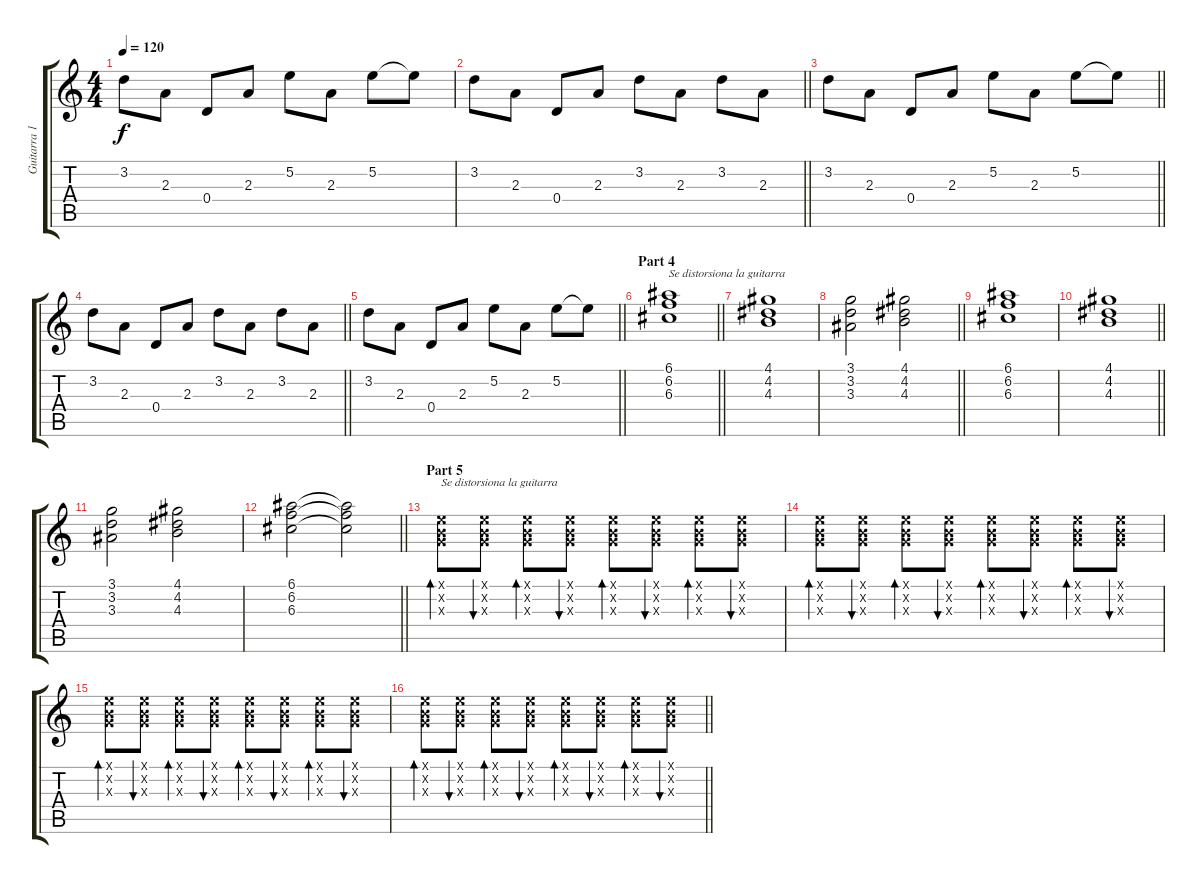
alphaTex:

\track ("Guitarra 1" "Guitarra 1") {instrument electricguitarclean}
\staff {score tabs}
\tuning (E4 B3 G3 D3 A2 E2) {hide}
\ts (4 4)
\tempo 120
\clef g2
\ks c
3.2.8{dy f} 2.3.8 0.4.8 2.3.8 5.2.8 2.3.8 5.2.8 5.2{t}.8 |
\barLineRight lightlight
3.2.8 2.3.8 0.4.8 2.3.8 3.2.8 2.3.8 3.2.8 2.3.8 |
\barLineRight lightlight
3.2.8 2.3.8 0.4.8 2.3.8 5.2.8 2.3.8 5.2.8 5.2{t}.8 |
\barLineRight lightlight
3.2.8 2.3.8 0.4.8 2.3.8 3.2.8 2.3.8 3.2.8 2.3.8 |
\barLineRight lightlight
3.2.8 2.3.8 0.4.8 2.3.8 5.2.8 2.3.8 5.2.8 5.2{t}.8 |
\section ("" "Part 4")
\barLineRight lightlight
(6.1 6.2 6.3).1{txt "Se distorsiona la guitarra" instrument distortionguitar} |
(4.1 4.2 4.3).1 |
\barLineRight lightlight
(3.1 3.2 3.3).2 (4.1 4.2 4.3).2 |
(6.1 6.2 6.3).1 |
\barLineRight lightlight
(4.1 4.2 4.3).1 |
(3.1 3.2 3.3).2 (4.1 4.2 4.3).2 |
\barLineRight lightlight
(6.1 6.2 6.3).2 (6.1{t} 6.2{t} 6.3{t}).2{instrument electricguitarclean} |
\section ("" "Part 5")
(0.1{x} 0.2{x} 0.3{x}).8{bd 60 txt "Se distorsiona la guitarra" instrument distortionguitar} (0.1{x} 0.2{x} 0.3{x}).8{bu 60} (0.1{x} 0.2{x} 0.3{x}).8{bd 60} (0.1{x} 0.2{x} 0.3{x}).8{bu 60} (0.1{x} 0.2{x} 0.3{x}).8{bd 60} (0.1{x} 0.2{x} 0.3{x}).8{bu 60} (0.1{x} 0.2{x} 0.3{x}).8{bd 60} (0.1{x} 0.2{x} 0.3{x}).8{bu 60} |
(0.1{x} 0.2{x} 0.3{x}).8{bd 60} (0.1{x} 0.2{x} 0.3{x}).8{bu 60} (0.1{x} 0.2{x} 0.3{x}).8{bd 60} (0.1{x} 0.2{x} 0.3{x}).8{bu 60} (0.1{x} 0.2{x} 0.3{x}).8{bd 60} (0.1{x} 0.2{x} 0.3{x}).8{bu 60} (0.1{x} 0.2{x} 0.3{x}).8{bd 60} (0.1{x} 0.2{x} 0.3{x}).8{bu 60} |
(0.1{x} 0.2{x} 0.3{x}).8{bd 60} (0.1{x} 0.2{x} 0.3{x}).8{bu 60} (0.1{x} 0.2{x} 0.3{x}).8{bd 60} (0.1{x} 0.2{x} 0.3{x}).8{bu 60} (0.1{x} 0.2{x} 0.3{x}).8{bd 60} (0.1{x} 0.2{x} 0.3{x}).8{bu 60} (0.1{x} 0.2{x} 0.3{x}).8{bd 60} (0.1{x} 0.2{x} 0.3{x}).8{bu 60} |
\barLineRight lightlight
(0.1{x} 0.2{x} 0.3{x}).8{bd 60} (0.1{x} 0.2{x} 0.3{x}).8{bu 60} (0.1{x} 0.2{x} 0.3{x}).8{bd 60} (0.1{x} 0.2{x} 0.3{x}).8{bu 60} (0.1{x} 0.2{x} 0.3{x}).8{bd 60} (0.1{x} 0.2{x} 0.3{x}).8{bu 60} (0.1{x} 0.2{x} 0.3{x}).8{bd 60} (0.1{x} 0.2{x} 0.3{x}).8{bu 60}
